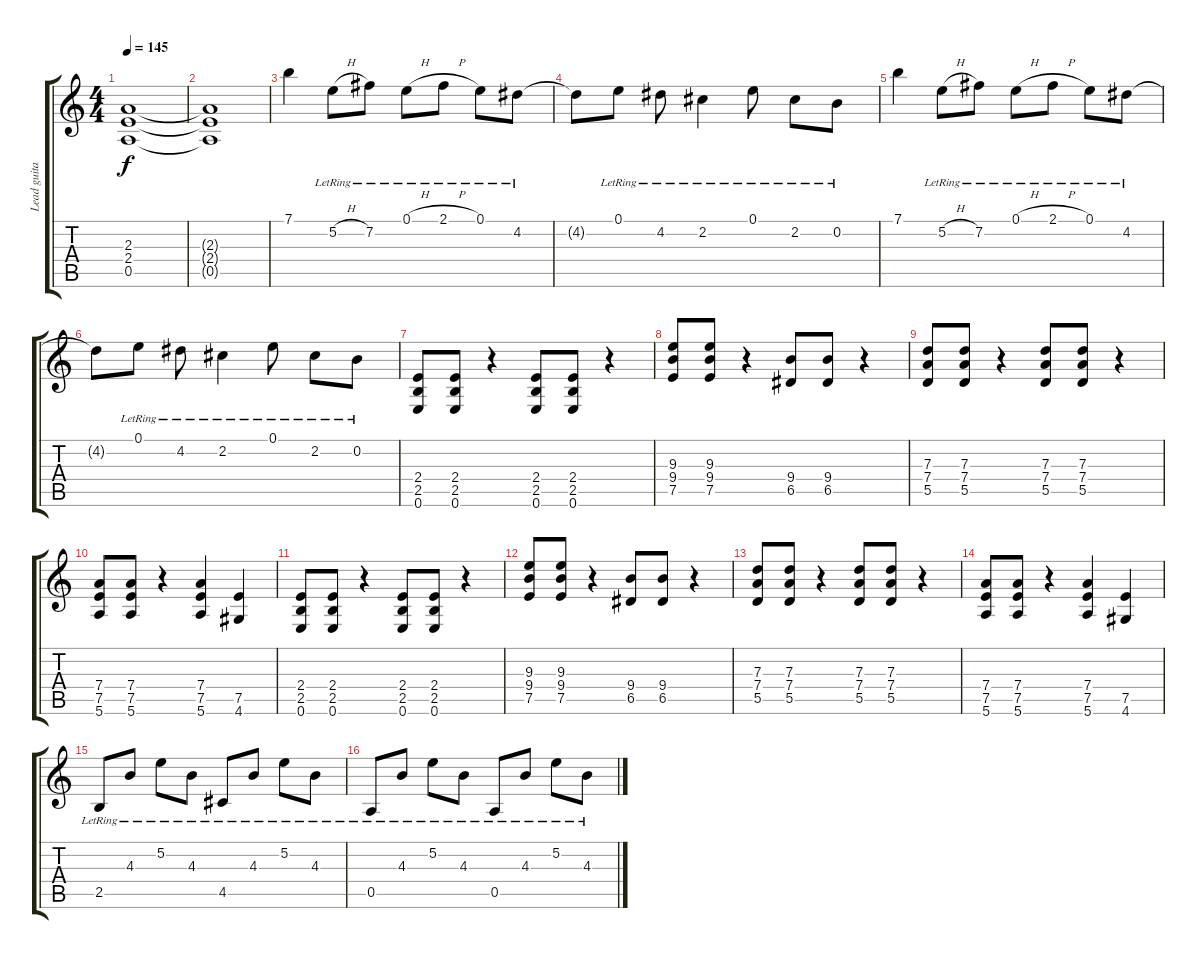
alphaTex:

\track ("Lead guitar" "Lead guita") {instrument distortionguitar}
\staff {score tabs}
\tuning (E4 B3 G3 D3 A2 E2) {hide}
\ts (4 4)
\tempo 145
\clef g2
\ks c
(2.3 2.4 0.5).1{dy f} |
(2.3{t} 2.4{t} 0.5{t}).1 |
7.1.4 5.2{h lr}.8 7.2{lr}.8 0.1{h lr}.8 2.1{h lr}.8 0.1{lr}.8 4.2{lr}.8 |
4.2{t}.8 0.1{lr}.8 4.2{lr}.8 2.2{lr}.4 0.1{lr}.8 2.2{lr}.8 0.2{lr}.8 |
7.1.4 5.2{h lr}.8 7.2{lr}.8 0.1{h lr}.8 2.1{h lr}.8 0.1{lr}.8 4.2{lr}.8 |
4.2{t}.8 0.1{lr}.8 4.2{lr}.8 2.2{lr}.4 0.1{lr}.8 2.2{lr}.8 0.2{lr}.8 |
(2.4 2.5 0.6).8 (2.4 2.5 0.6).8 r.4 (2.4 2.5 0.6).8 (2.4 2.5 0.6).8 r.4 |
(9.3 9.4 7.5).8 (9.3 9.4 7.5).8 r.4 (9.4 6.5).8 (9.4 6.5).8 r.4 |
(7.3 7.4 5.5).8 (7.3 7.4 5.5).8 r.4 (7.3 7.4 5.5).8 (7.3 7.4 5.5).8 r.4 |
(7.4 7.5 5.6).8 (7.4 7.5 5.6).8 r.4 (7.4 7.5 5.6).4 (7.5 4.6).4 |
(2.4 2.5 0.6).8 (2.4 2.5 0.6).8 r.4 (2.4 2.5 0.6).8 (2.4 2.5 0.6).8 r.4 |
(9.3 9.4 7.5).8 (9.3 9.4 7.5).8 r.4 (9.4 6.5).8 (9.4 6.5).8 r.4 |
(7.3 7.4 5.5).8 (7.3 7.4 5.5).8 r.4 (7.3 7.4 5.5).8 (7.3 7.4 5.5).8 r.4 |
(7.4 7.5 5.6).8 (7.4 7.5 5.6).8 r.4 (7.4 7.5 5.6).4 (7.5 4.6).4 |
2.5{lr}.8 4.3{lr}.8 5.2{lr}.8 4.3{lr}.8 4.5{lr}.8 4.3{lr}.8 5.2{lr}.8 4.3{lr}.8 |
0.5{lr}.8 4.3{lr}.8 5.2{lr}.8 4.3{lr}.8 0.5{lr}.8 4.3{lr}.8 5.2{lr}.8 4.3{lr}.8
